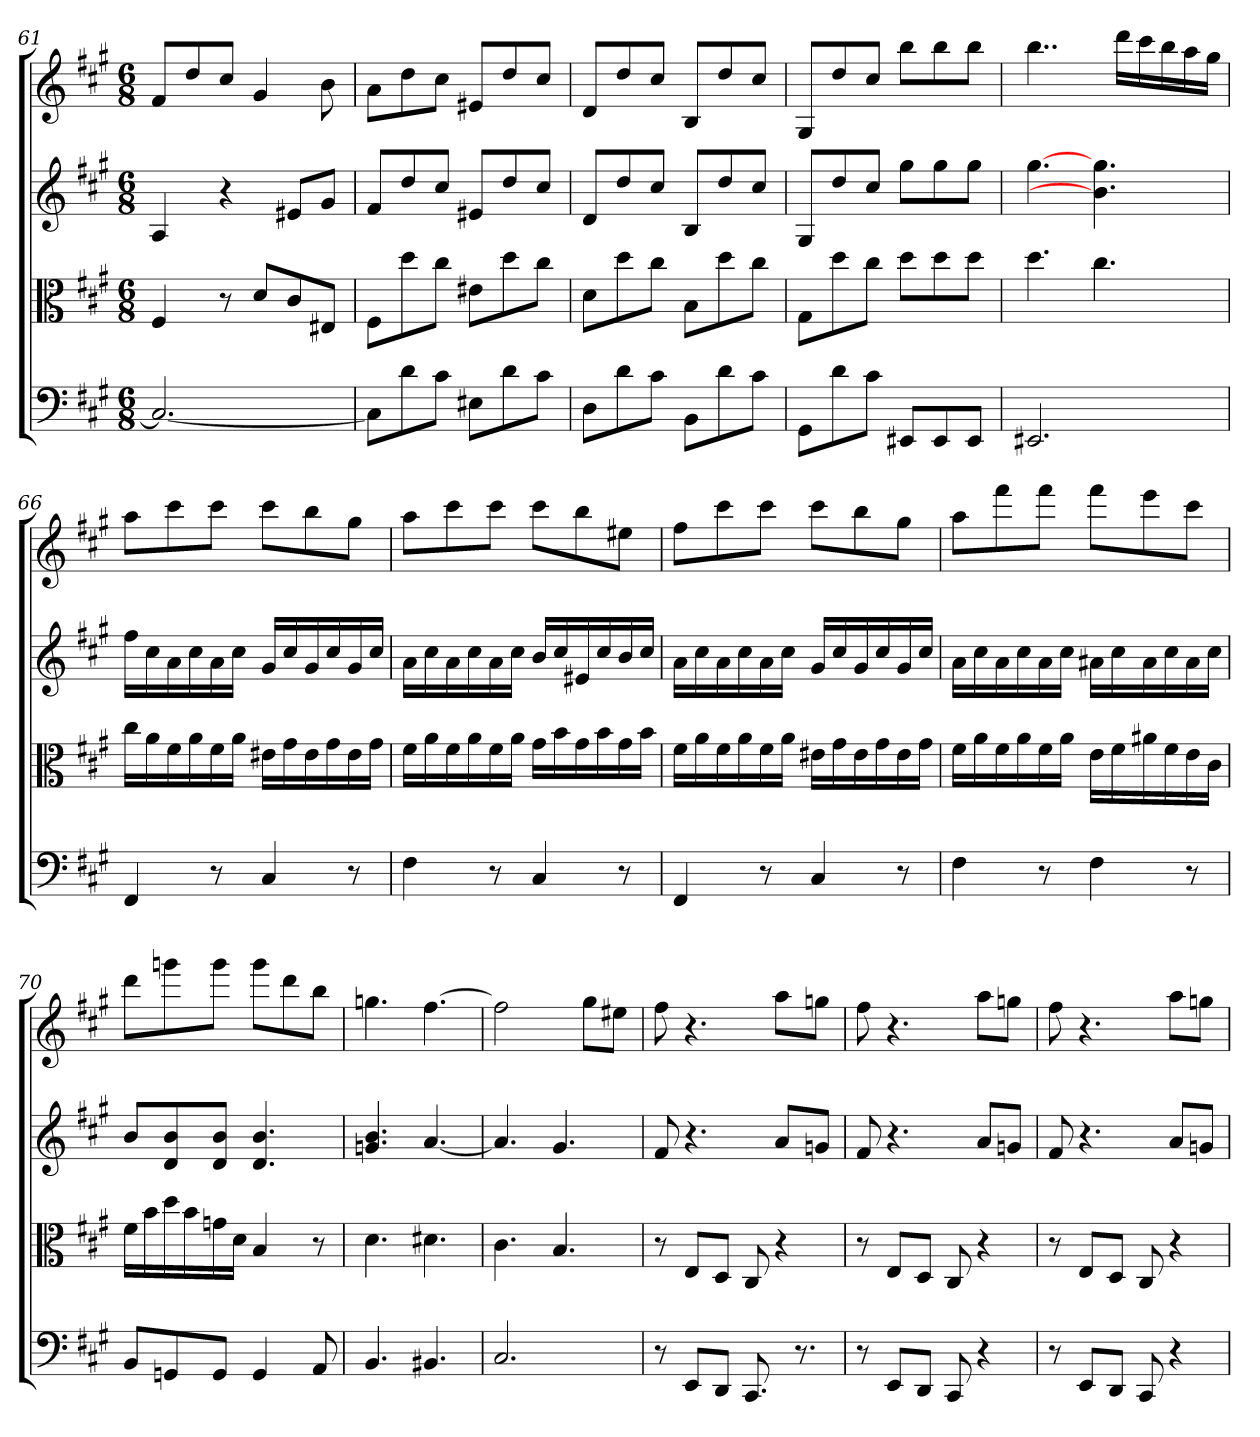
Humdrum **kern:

**kern	**kern	**kern	**kern
*part4	*part3	*part2	*part1
*staff4	*staff3	*staff2	*staff1
*clefF4	*clefC3	*	*
*k[f#c#g#]	*k[f#c#g#]	*k[f#c#g#]	*k[f#c#g#]
*f#:	*f#:	*f#:	*f#:
*M6/8	*M6/8	*M6/8	*M6/8
=61	=61	=61	=61
2.C#_	4F#	4A	8f#L
.	.	.	8dd
.	8r	4r	8cc#J
.	8d/L	.	4g#
.	8c#/	8e#XL	.
.	8E#X/J	8g#J	8b
=62	=62	=62	=62
8C#\L]	8F#\L	8f#L	8aL
8d\	8dd\	8dd	8dd
8c#\J	8cc#\J	8cc#J	8cc#J
8E#X\L	8e#X\L	8e#XL	8e#XL
8d\	8dd\	8dd	8dd
8c#\J	8cc#\J	8cc#J	8cc#J
=63	=63	=63	=63
8D\L	8d\L	8dL	8dL
8d\	8dd\	8dd	8dd
8c#\J	8cc#\J	8cc#J	8cc#J
8BB\L	8B\L	8BL	8BL
8d\	8dd\	8dd	8dd
8c#\J	8cc#\J	8cc#J	8cc#J
=64	=64	=64	=64
8GG#\L	8G#\L	8G#L	8G#L
8d\	8dd\	8dd	8dd
8c#\J	8cc#\J	8cc#J	8cc#J
8EE#X/L	8dd\L	8gg#L	8bbL
8EE#/	8dd\	8gg#	8bb
8EE#/J	8dd\J	8gg#J	8bbJ
=65	=65	=65	=65
2.EE#X	4.dd	[4.gg#	4..bb
.	4.cc#	4.b] 4.gg#	.
.	.	.	16dddLL
.	.	.	16ccc#
.	.	.	16bb
.	.	.	16aa
.	.	.	16gg#JJ
=66	=66	=66	=66
4FF#	16cc#\LL	16ff#LL	8aaL
.	16a\	16cc#	.
.	16f#\	16a	8ccc#
.	16a\	16cc#	.
8r	16f#\	16a	8ccc#J
.	16a\JJ	16cc#JJ	.
4C#	16e#X\LL	16g#LL	8ccc#L
.	16g#\	16cc#	.
.	16e#\	16g#	8bb
.	16g#\	16cc#	.
8r	16e#\	16g#	8gg#J
.	16g#\JJ	16cc#JJ	.
=67	=67	=67	=67
4F#	16f#\LL	16aLL	8aaL
.	16a\	16cc#	.
.	16f#\	16a	8ccc#
.	16a\	16cc#	.
8r	16f#\	16a	8ccc#J
.	16a\JJ	16cc#JJ	.
4C#	16g#\LL	16bLL	8ccc#L
.	16b\	16cc#	.
.	16g#\	16e#X	8bb
.	16b\	16cc#	.
8r	16g#\	16b	8ee#XJ
.	16b\JJ	16cc#JJ	.
=68	=68	=68	=68
4FF#	16f#\LL	16aLL	8ff#L
.	16a\	16cc#	.
.	16f#\	16a	8ccc#
.	16a\	16cc#	.
8r	16f#\	16a	8ccc#J
.	16a\JJ	16cc#JJ	.
4C#	16e#X\LL	16g#LL	8ccc#L
.	16g#\	16cc#	.
.	16e#\	16g#	8bb
.	16g#\	16cc#	.
8r	16e#\	16g#	8gg#J
.	16g#\JJ	16cc#JJ	.
=69	=69	=69	=69
4F#	16f#\LL	16aLL	8aaL
.	16a\	16cc#	.
.	16f#\	16a	8fff#
.	16a\	16cc#	.
8r	16f#\	16a	8fff#J
.	16a\JJ	16cc#JJ	.
4F#	16e\LL	16a#XLL	8fff#L
.	16f#\	16cc#	.
.	16a#X\	16a#	8eee
.	16f#\	16cc#	.
8r	16e\	16a#	8ccc#J
.	16c#\JJ	16cc#JJ	.
=70	=70	=70	=70
8BB/L	16f#\LL	8bL	8dddL
.	16b\	.	.
8GGn/	16dd\	8d 8b	8gggn
.	16b\	.	.
8GG/J	16gn\	8d 8bJ	8gggJ
.	16d\JJ	.	.
4GG	4B	4.d 4.b	8gggL
.	.	.	8ddd
8AA	8r	.	8bbJ
=71	=71	=71	=71
4.BB	4.d	4.gn 4.b	4.ggn
4.BB#X	4.d#X	[4.a	[4.ff#
=72	=72	=72	=72
2.C#	4.c#	4.a]	2ff#]
.	4.B	4.g#	.
.	.	.	8gg#L
.	.	.	8ee#XJ
=73	=73	=73	=73
8r	8r	8f#	8ff#
8EE/L	8E/L	4.r	4.r
8DD/J	8D/J	.	.
8.CC#	8C#	.	.
.	4r	8aL	8aaL
8.r	.	.	.
.	.	8gnJ	8ggnJ
=74	=74	=74	=74
8r	8r	8f#	8ff#
8EE/L	8E/L	4.r	4.r
8DD/J	8D/J	.	.
8CC#	8C#	.	.
4r	4r	8aL	8aaL
.	.	8gnJ	8ggnJ
=75	=75	=75	=75
8r	8r	8f#	8ff#
8EE/L	8E/L	4.r	4.r
8DD/J	8D/J	.	.
8CC#	8C#	.	.
4r	4r	8aL	8aaL
.	.	8gnJ	8ggnJ
=	=	=	=
*-	*-	*-	*-
